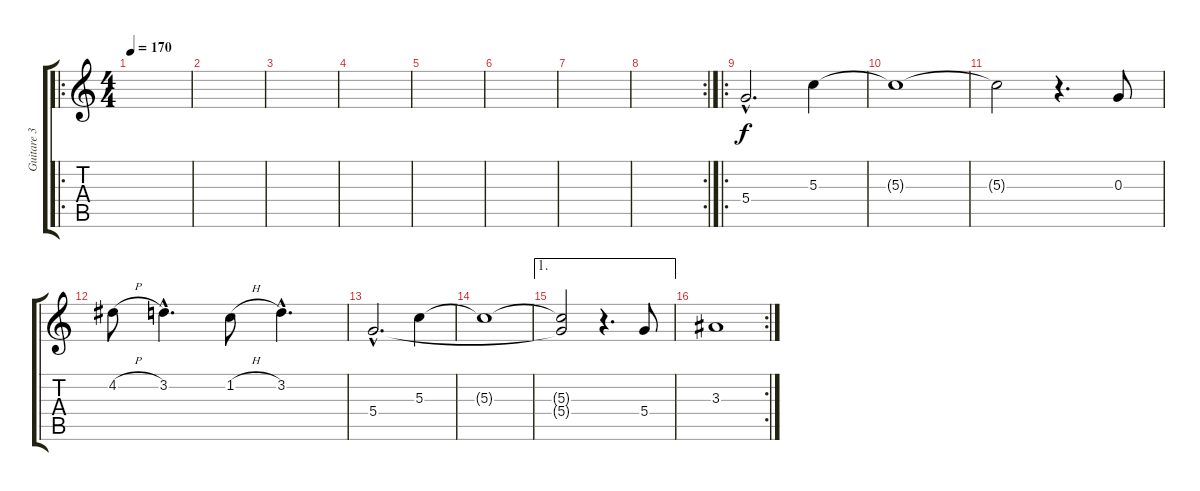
\track ("Guitare 3" "Guitare 3") {instrument distortionguitar}
\staff {score tabs}
\tuning (E4 B3 G3 D3 A2 E2) {hide}
\ro
\ts (4 4)
\tempo 170
\clef g2
\ks c
|
|
|
|
|
|
|
\rc 2
|
\ro
5.4{hac}.2{d} 5.3.4 |
5.3{t}.1 |
5.3{t}.2 r.4{d} 0.3.8 |
4.2{h}.8 3.2{hac}.4{d} 1.2{h}.8 3.2{hac}.4{d} |
5.4{hac}.2{d} 5.3.4 |
5.3{t}.1 |
\ae 1
(5.3{t} 5.4{t}).2 r.4{d} 5.4.8 |
\rc 2
3.3.1
